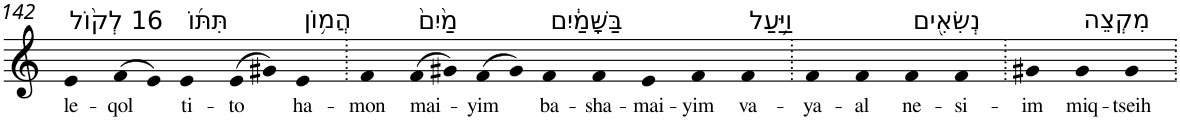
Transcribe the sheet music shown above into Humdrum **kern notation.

**kern	**text
*part1	*part1
*staff1	*staff1
*I"Piano	*
*I'Pno	*
!!LO:PB:g=z
*clefG2	*
*k[]	*
=142	=142
!LO:TX:a:t=16 לְק֨וֹל	!
!	!LO:LY:b
4e	le-
!	!LO:LY:b
(>8f	-qol
8e)	.
!LO:TX:a:t=תִּתּ֜וֹ	!
!	!LO:LY:b
4e	ti-
!	!LO:LY:b
(>8e	-to
8g#X)	.
!LO:TX:a:t=הֲמ֥וֹן	!
!	!LO:LY:b
4e	ha-
=143.	=143.
!	!LO:LY:b
4f	-mon
!LO:TX:a:t=מַ֙יִם֙	!
!	!LO:LY:b
(>8f	mai-
8g#X)	.
!	!LO:LY:b
(>8f	-yim
8g#)	.
!LO:TX:a:t=בַּשָּׁמַ֔יִם	!
!	!LO:LY:b
4f	ba-
!	!LO:LY:b
4f	-sha-
!	!LO:LY:b
4e	-mai-
!	!LO:LY:b
4f	-yim
!LO:TX:a:t=וַיַּ֥עַל	!
!	!LO:LY:b
4f	va-
=144.	=144.
!	!LO:LY:b
4f	-ya-
!	!LO:LY:b
4f	-al
!LO:TX:a:t=נְשִׂאִ֖ים	!
!	!LO:LY:b
4f	ne-
!	!LO:LY:b
4f	-si-
=145.	=145.
!	!LO:LY:b
4g#X	-im
!LO:TX:a:t=מִקְצֵה	!
!	!LO:LY:b
4g#	miq-
!	!LO:LY:b
4g#	-tseih
=.	=.
*-	*-
